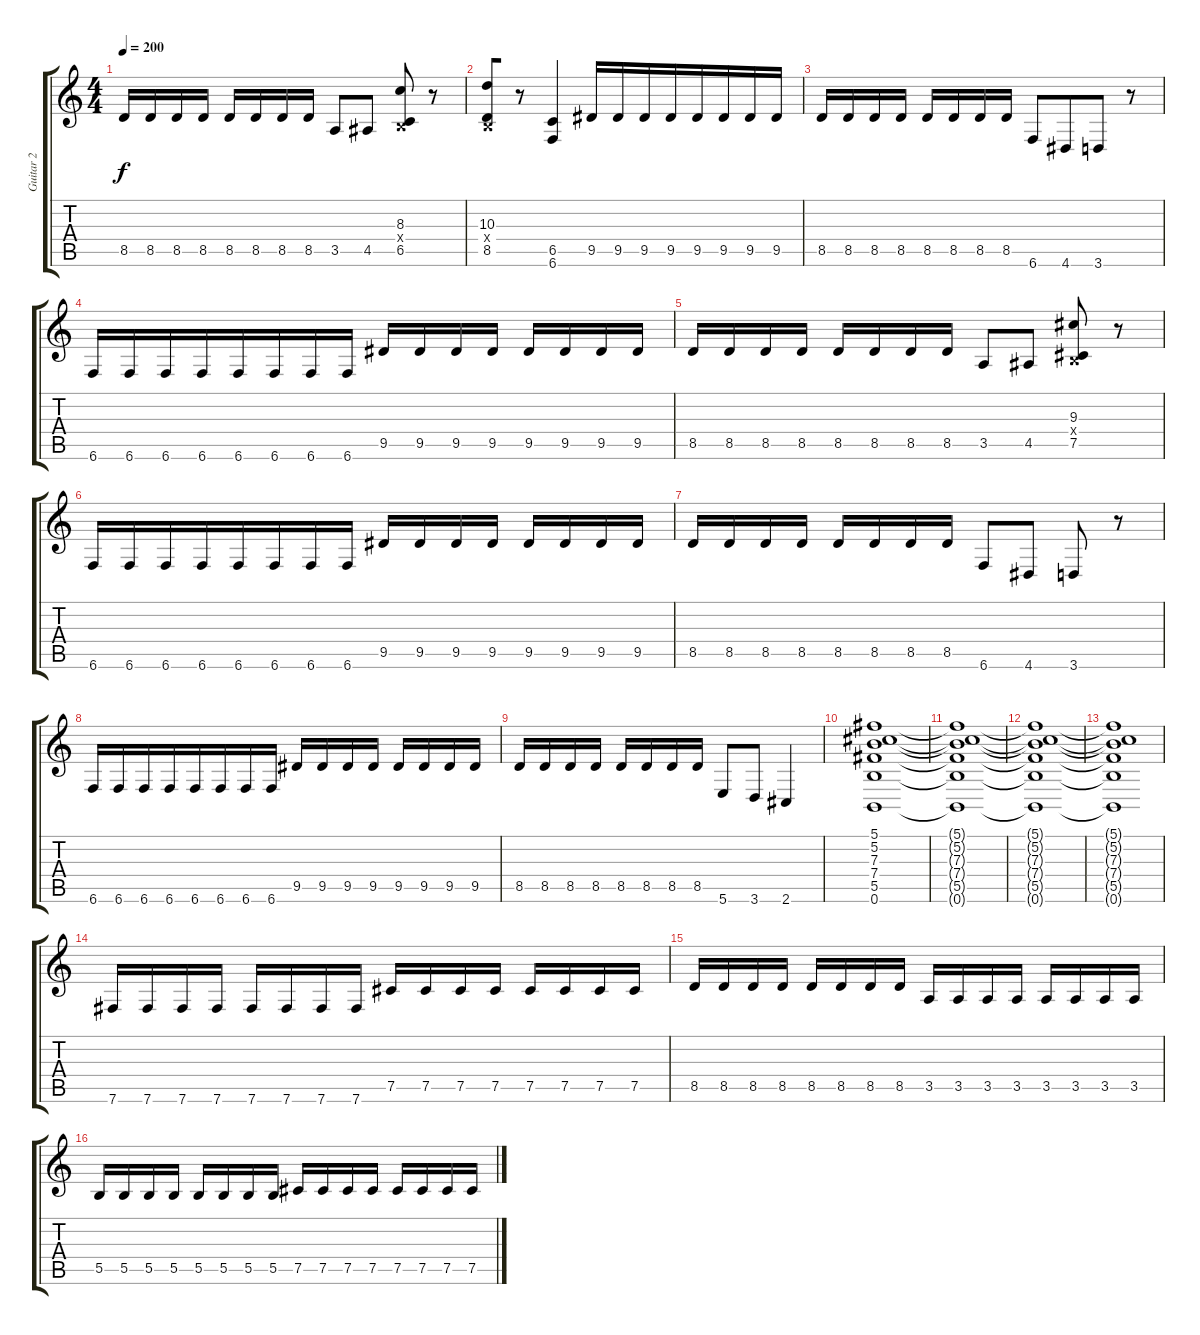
\track ("Guitar 2" "Guitar 2") {instrument distortionguitar bank 255}
\staff {score tabs}
\tuning (Db4 Ab3 E3 B2 Gb2 B1) {hide}
\ts (4 4)
\tempo 200
\clef g2
\ks c
8.5.16{dy f beam merge} 8.5.16 8.5.16{beam merge} 8.5.16 8.5.16 8.5.16{beam merge} 8.5.16{beam merge} 8.5.16 3.5.8{beam merge} 4.5.8 (8.3 0.4{x} 6.5).8 r.8 |
(10.3 0.4{x} 8.5).8{beam merge} r.8 (6.5 6.6).4{beam merge} 9.5.16{beam merge} 9.5.16{beam merge} 9.5.16{beam merge} 9.5.16{beam merge} 9.5.16 9.5.16 9.5.16 9.5.16 |
8.5.16 8.5.16{beam merge} 8.5.16 8.5.16 8.5.16 8.5.16 8.5.16{beam merge} 8.5.16 6.6.8 4.6.8{beam merge} 3.6.8 r.8 |
6.6.16 6.6.16{beam merge} 6.6.16{beam merge} 6.6.16{beam merge} 6.6.16 6.6.16{beam merge} 6.6.16{beam merge} 6.6.16 9.5.16{beam merge} 9.5.16 9.5.16 9.5.16 9.5.16{beam merge} 9.5.16{beam merge} 9.5.16{beam merge} 9.5.16 |
8.5.16{beam merge} 8.5.16 8.5.16{beam merge} 8.5.16 8.5.16 8.5.16{beam merge} 8.5.16{beam merge} 8.5.16 3.5.8{beam merge} 4.5.8 (9.3 0.4{x} 7.5).8 r.8 |
6.6.16 6.6.16{beam merge} 6.6.16{beam merge} 6.6.16{beam merge} 6.6.16 6.6.16{beam merge} 6.6.16{beam merge} 6.6.16 9.5.16{beam merge} 9.5.16 9.5.16 9.5.16 9.5.16{beam merge} 9.5.16{beam merge} 9.5.16{beam merge} 9.5.16 |
8.5.16{beam merge} 8.5.16 8.5.16{beam merge} 8.5.16 8.5.16 8.5.16{beam merge} 8.5.16{beam merge} 8.5.16 6.6.8{beam merge} 4.6.8 3.6.8 r.8 |
6.6.16 6.6.16{beam merge} 6.6.16{beam merge} 6.6.16{beam merge} 6.6.16 6.6.16{beam merge} 6.6.16{beam merge} 6.6.16 9.5.16{beam merge} 9.5.16 9.5.16 9.5.16 9.5.16{beam merge} 9.5.16{beam merge} 9.5.16{beam merge} 9.5.16 |
8.5.16{beam merge} 8.5.16 8.5.16{beam merge} 8.5.16 8.5.16 8.5.16{beam merge} 8.5.16{beam merge} 8.5.16 5.6.8{beam merge} 3.6.8 2.6.4 |
(5.1 5.2 7.3 7.4 5.5 0.6).1 |
(5.1{t} 5.2{t} 7.3{t} 7.4{t} 5.5{t} 0.6{t}).1 |
(5.1{t} 5.2{t} 7.3{t} 7.4{t} 5.5{t} 0.6{t}).1 |
(5.1{t} 5.2{t} 7.3{t} 7.4{t} 5.5{t} 0.6{t}).1 |
7.6.16 7.6.16 7.6.16 7.6.16 7.6.16 7.6.16{beam merge} 7.6.16 7.6.16 7.5.16{beam merge} 7.5.16{beam merge} 7.5.16{beam merge} 7.5.16 7.5.16 7.5.16 7.5.16 7.5.16 |
8.5.16{beam merge} 8.5.16{beam merge} 8.5.16{beam merge} 8.5.16 8.5.16 8.5.16{beam merge} 8.5.16 8.5.16 3.5.16 3.5.16{beam merge} 3.5.16 3.5.16 3.5.16 3.5.16{beam merge} 3.5.16 3.5.16 |
5.5.16 5.5.16 5.5.16 5.5.16 5.5.16{beam merge} 5.5.16{beam merge} 5.5.16{beam merge} 5.5.16 7.5.16{beam merge} 7.5.16{beam merge} 7.5.16 7.5.16 7.5.16 7.5.16{beam merge} 7.5.16 7.5.16
